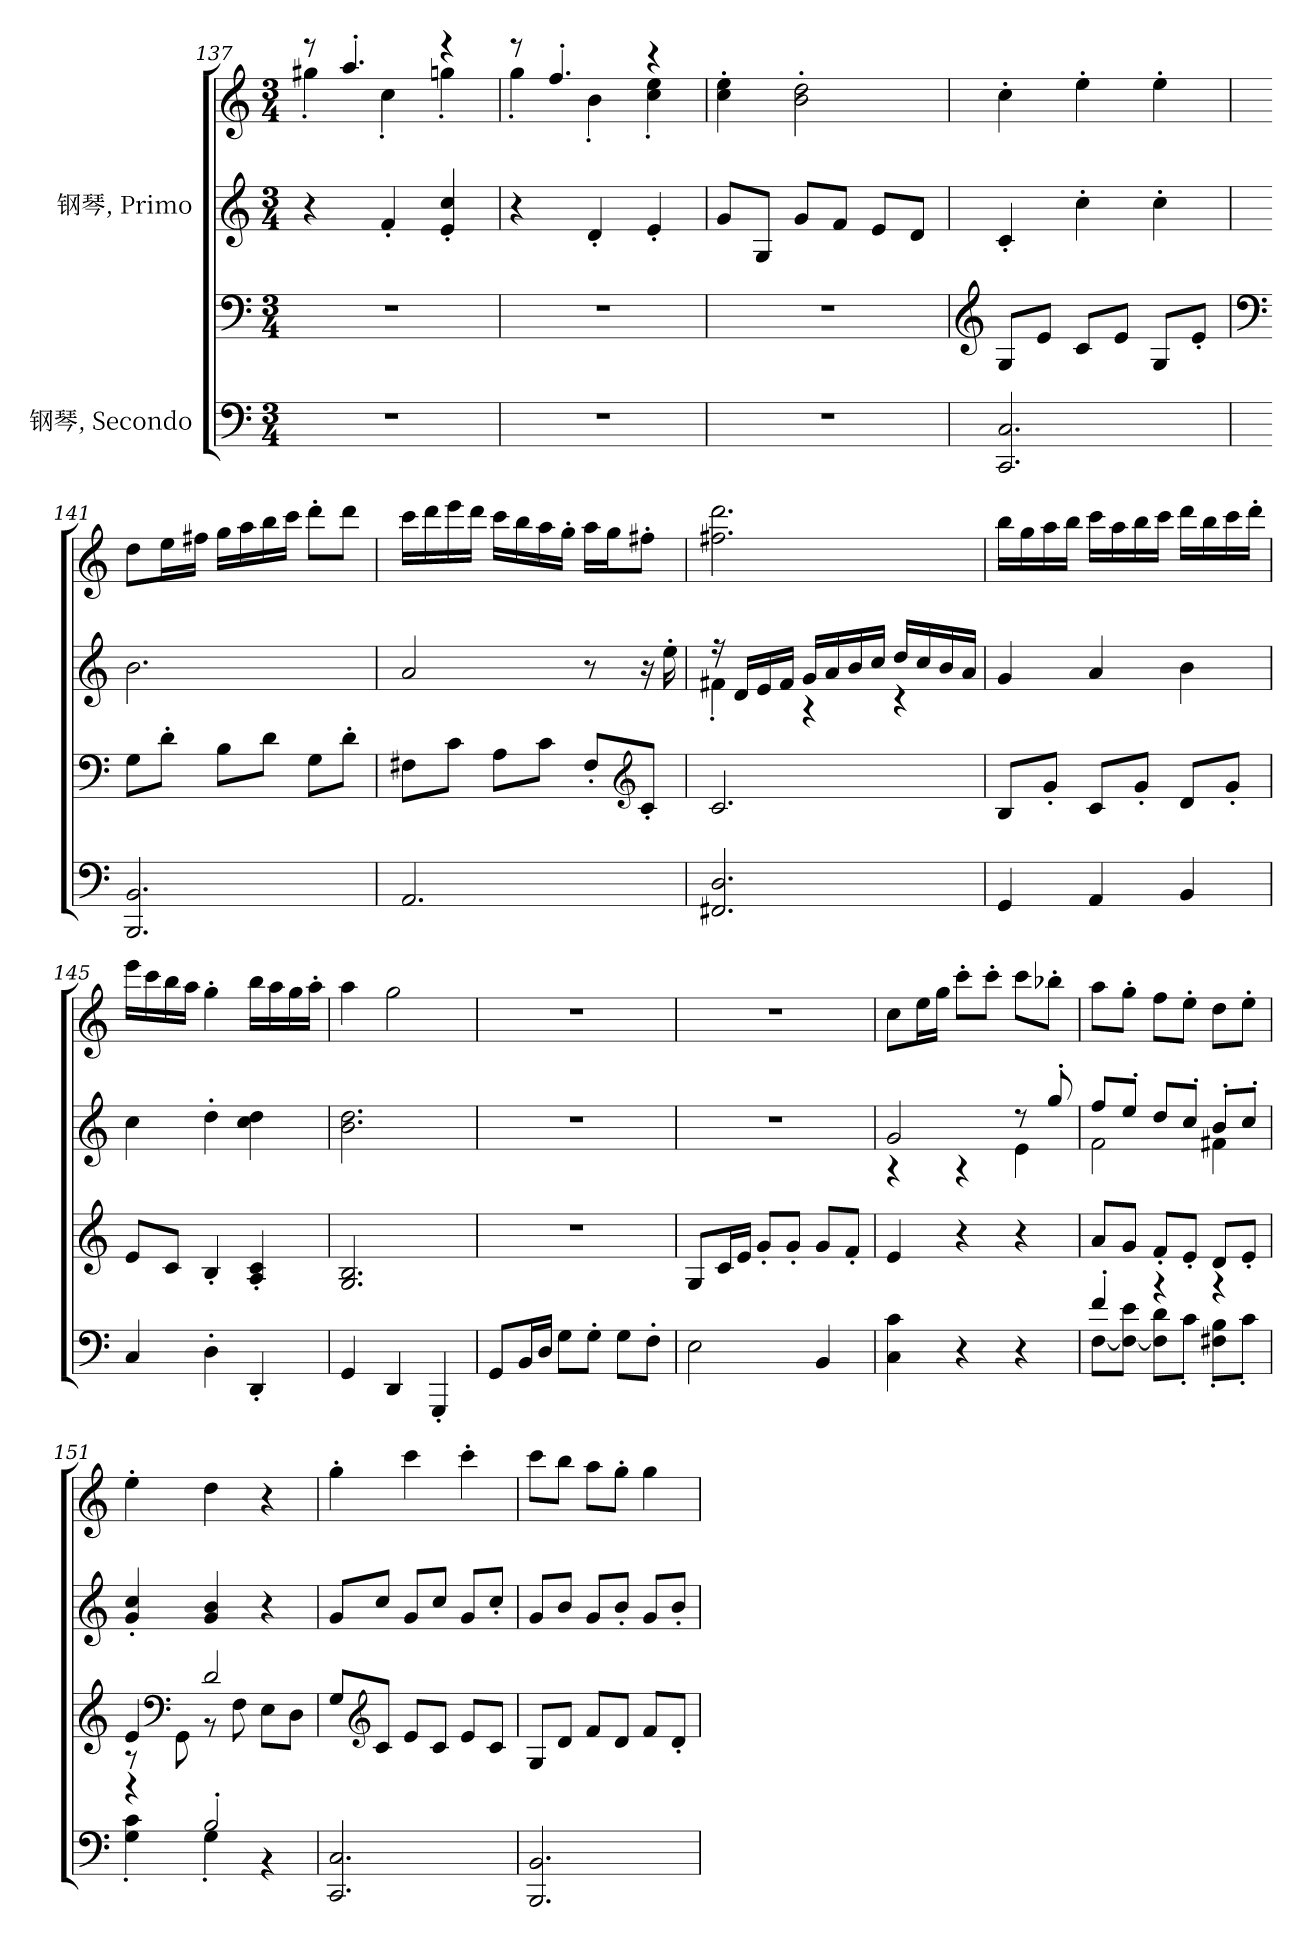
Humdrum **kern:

**kern	**kern	**kern	**kern
*part2	*part2	*part1	*part1
*staff4	*staff3	*staff2	*staff1
*I"钢琴, Secondo	*	*I"钢琴, Primo	*
*clefF4	*clefF4	*clefG2	*clefG2
*k[]	*k[]	*k[]	*k[]
*M3/4	*M3/4	*M3/4	*M3/4
=137	=137	=137	=137
*	*	*	*^
2.r	2.r	4r	8r	4gg#X'\
.	.	.	4.aa'/	.
.	.	4f'/	.	4cc'\
.	.	4e/' 4cc/'	4r	4ggn'\
=138	=138	=138	=138	=138
2.r	2.r	4r	8r	4gg'\
.	.	.	4.ff'/	.
.	.	4d'/	.	4b'\
.	.	4e'/	4r	4cc\' 4ee\'
*	*	*	*v	*v
!!LO:LB:g=z
=139	=139	=139	=139
2.r	2.r	8g/L	4cc\' 4ee\'
.	.	8G/J	.
.	.	8g/L	2b\' 2dd\'
.	.	8f/J	.
.	.	8e/L	.
.	.	8d/J	.
=140	=140	=140	=140
*	*clefG2	*	*
2.CC/ 2.C/	8G/L	4c'/	4cc'\
.	8e/J	.	.
.	8c/L	4cc'\	4ee'\
.	8e/J	.	.
.	8G/L	4cc'\	4ee'\
.	8e'/J	.	.
=141	=141	=141	=141
*	*clefF4	*	*
2.BBB/ 2.BB/	8G\L	2.b\	8dd\L
.	8d'\J	.	16ee\L
.	.	.	16ff#X\JJ
.	8B\L	.	16gg\LL
.	.	.	16aa\
.	8d\J	.	16bb\
.	.	.	16ccc\JJ
.	8G\L	.	8ddd'\L
.	8d'\J	.	8ddd\J
=142	=142	=142	=142
2.AA/	8F#X\L	2a/	16ccc\LL
.	.	.	16ddd\
.	8c\J	.	16eee\
.	.	.	16ddd\JJ
.	8A\L	.	16ccc\LL
.	.	.	16bb\
.	8c\J	.	16aa\
.	.	.	16gg'\JJ
.	8F#'/L	8r	16aa\LL
.	.	.	16gg\J
*	*clefG2	*	*
.	8c'/J	16r	8ff#X'\J
.	.	16ee'\	.
!!LO:LB:g=z
=143	=143	=143	=143
*	*	*^	*
2.FF#X/ 2.D/	2.c/	16r	4f#X'\	2.ff#X\ 2.ddd\
.	.	16d/LL	.	.
.	.	16e/	.	.
.	.	16f#/JJ	.	.
.	.	16g/LL	4r	.
.	.	16a/	.	.
.	.	16b/	.	.
.	.	16cc/JJ	.	.
.	.	16dd/LL	4r	.
.	.	16cc/	.	.
.	.	16b/	.	.
.	.	16a/JJ	.	.
*	*	*v	*v	*
=144	=144	=144	=144
4GG/	8B/L	4g/	16bb\LL
.	.	.	16gg\
.	8g'/J	.	16aa\
.	.	.	16bb\JJ
4AA/	8c/L	4a/	16ccc\LL
.	.	.	16aa\
.	8g'/J	.	16bb\
.	.	.	16ccc\JJ
4BB/	8d/L	4b\	16ddd\LL
.	.	.	16bb\
.	8g'/J	.	16ccc\
.	.	.	16ddd'\JJ
=145	=145	=145	=145
4C/	8e/L	4cc\	16eee\LL
.	.	.	16ccc\
.	8c/J	.	16bb\
.	.	.	16aa\JJ
4D'\	4B'/	4dd'\	4gg'\
4DD'/	4A/' 4c/'	4cc\ 4dd\	16bb\LL
.	.	.	16aa\
.	.	.	16gg\
.	.	.	16aa'\JJ
!!LO:PB:g=z
=146	=146	=146	=146
4GG/	2.G/ 2.B/	2.b\ 2.dd\	4aa\
4DD/	.	.	2gg\
4GGG'/	.	.	.
=147	=147	=147	=147
8GG/L	2.r	2.r	2.r
16BB/L	.	.	.
16D/JJ	.	.	.
8G\L	.	.	.
8G'\J	.	.	.
8G\L	.	.	.
8F'\J	.	.	.
=148	=148	=148	=148
2E\	8G/L	2.r	2.r
.	16c/L	.	.
.	16e/JJ	.	.
.	8g'/L	.	.
.	8g'/J	.	.
4BB/	8g/L	.	.
.	8f'/J	.	.
=149	=149	=149	=149
*	*	*^	*
4C\ 4c\	4e/	2g/	4r	8cc\L
.	.	.	.	16ee\L
.	.	.	.	16gg\JJ
4r	4r	.	4r	8ccc'\L
.	.	.	.	8ccc'\J
4r	4r	8r	4e\	8ccc\L
.	.	8gg'/	.	8bb-X'\J
=150	=150	=150	=150	=150
*^	*	*	*	*
4f'/	[8F\L	8a/L	8ff/L	2f\	8aa\L
.	8F\_ 8e\J	8g/J	8ee'/J	.	8gg'\J
4r	8F\] 8d\L	8f'/L	8dd/L	.	8ff\L
.	8c'\J	8e'/J	8cc'/J	.	8ee'\J
4r	8F#X\' 8B\'L	8d/L	8b'/L	4f#X\	8dd\L
.	8c'\J	8e'/J	8cc'/J	.	8ee'\J
*	*	*	*v	*v	*
!!LO:LB:g=z
=151	=151	=151	=151	=151
*	*	*^	*	*
4r	4G\' 4c\'	4e/	8r	4g/' 4cc/'	4ee'\
*	*	*clefF4	*	*	*
.	.	.	8GG\	.	.
2B'/	4G'\	2d/	8r	4g/ 4b/	4dd\
.	.	.	8F\	.	.
.	4r	.	8E\L	4r	4r
.	.	.	8D\J	.	.
*v	*v	*	*	*	*
*	*v	*v	*	*
=152	=152	=152	=152
2.CC/ 2.C/	8G/L	8g/L	4gg'\
*	*clefG2	*	*
.	8c/J	8cc/J	.
.	8e/L	8g/L	4ccc\
.	8c/J	8cc/J	.
.	8e/L	8g/L	4ccc'\
.	8c/J	8cc'/J	.
=153	=153	=153	=153
2.BBB/ 2.BB/	8G/L	8g/L	8ccc\L
.	8d/J	8b/J	8bb\J
.	8f/L	8g/L	8aa\L
.	8d/J	8b'/J	8gg'\J
.	8f/L	8g/L	4gg\
.	8d'/J	8b'/J	.
=	=	=	=
*-	*-	*-	*-
